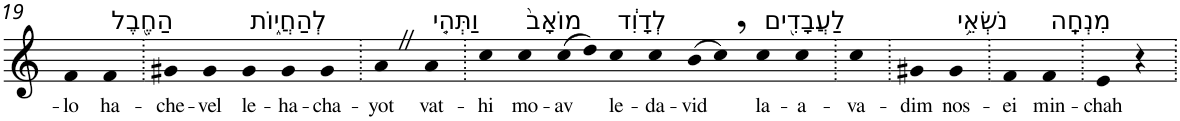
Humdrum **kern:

**kern	**text
*part1	*part1
*staff1	*staff1
*I"Piano	*
*I'Pno	*
!!LO:PB:g=z
*clefG2	*
*k[]	*
=19	=19
!	!LO:LY:b
4f	-lo
!LO:TX:a:t=הַחֶ֖בֶל	!
!	!LO:LY:b
4f	ha-
=20.	=20.
!	!LO:LY:b
4g#X	-che-
!	!LO:LY:b
4g#	-vel
!LO:TX:a:t=לְהַחֲי֑וֹת	!
!	!LO:LY:b
4g#	le-
!	!LO:LY:b
4g#	-ha-
!	!LO:LY:b
4g#	-cha-
=21.	=21.
!	!LO:LY:b
4aZ	-yot
!LO:TX:a:t=וַתְּהִ֤י	!
!	!LO:LY:b
4a	vat-
=22.	=22.
!	!LO:LY:b
4cc	-hi
!LO:TX:a:t=מוֹאָב֙	!
!	!LO:LY:b
4cc	mo-
!	!LO:LY:b
(>8cc	-av
8dd)	.
!LO:TX:a:t=לְדָוִ֔ד	!
!	!LO:LY:b
4cc	le-
!	!LO:LY:b
4cc	-da-
!	!LO:LY:b
(>8b	-vid
8cc,)	.
!LO:TX:a:t=לַעֲבָדִ֖ים	!
!	!LO:LY:b
4cc	la-
!	!LO:LY:b
4cc	-a-
=23.	=23.
!	!LO:LY:b
4cc	-va-
=24.	=24.
!	!LO:LY:b
4g#X	-dim
!LO:TX:a:t=נֹשְׂאֵ֥י	!
!	!LO:LY:b
4g#	nos-
=25.	=25.
!	!LO:LY:b
4f	-ei
!LO:TX:a:t=מִנְחָֽה	!
!	!LO:LY:b
4f	min-
=26.	=26.
!	!LO:LY:b
4e	-chah
4r	.
=.	=.
*-	*-
